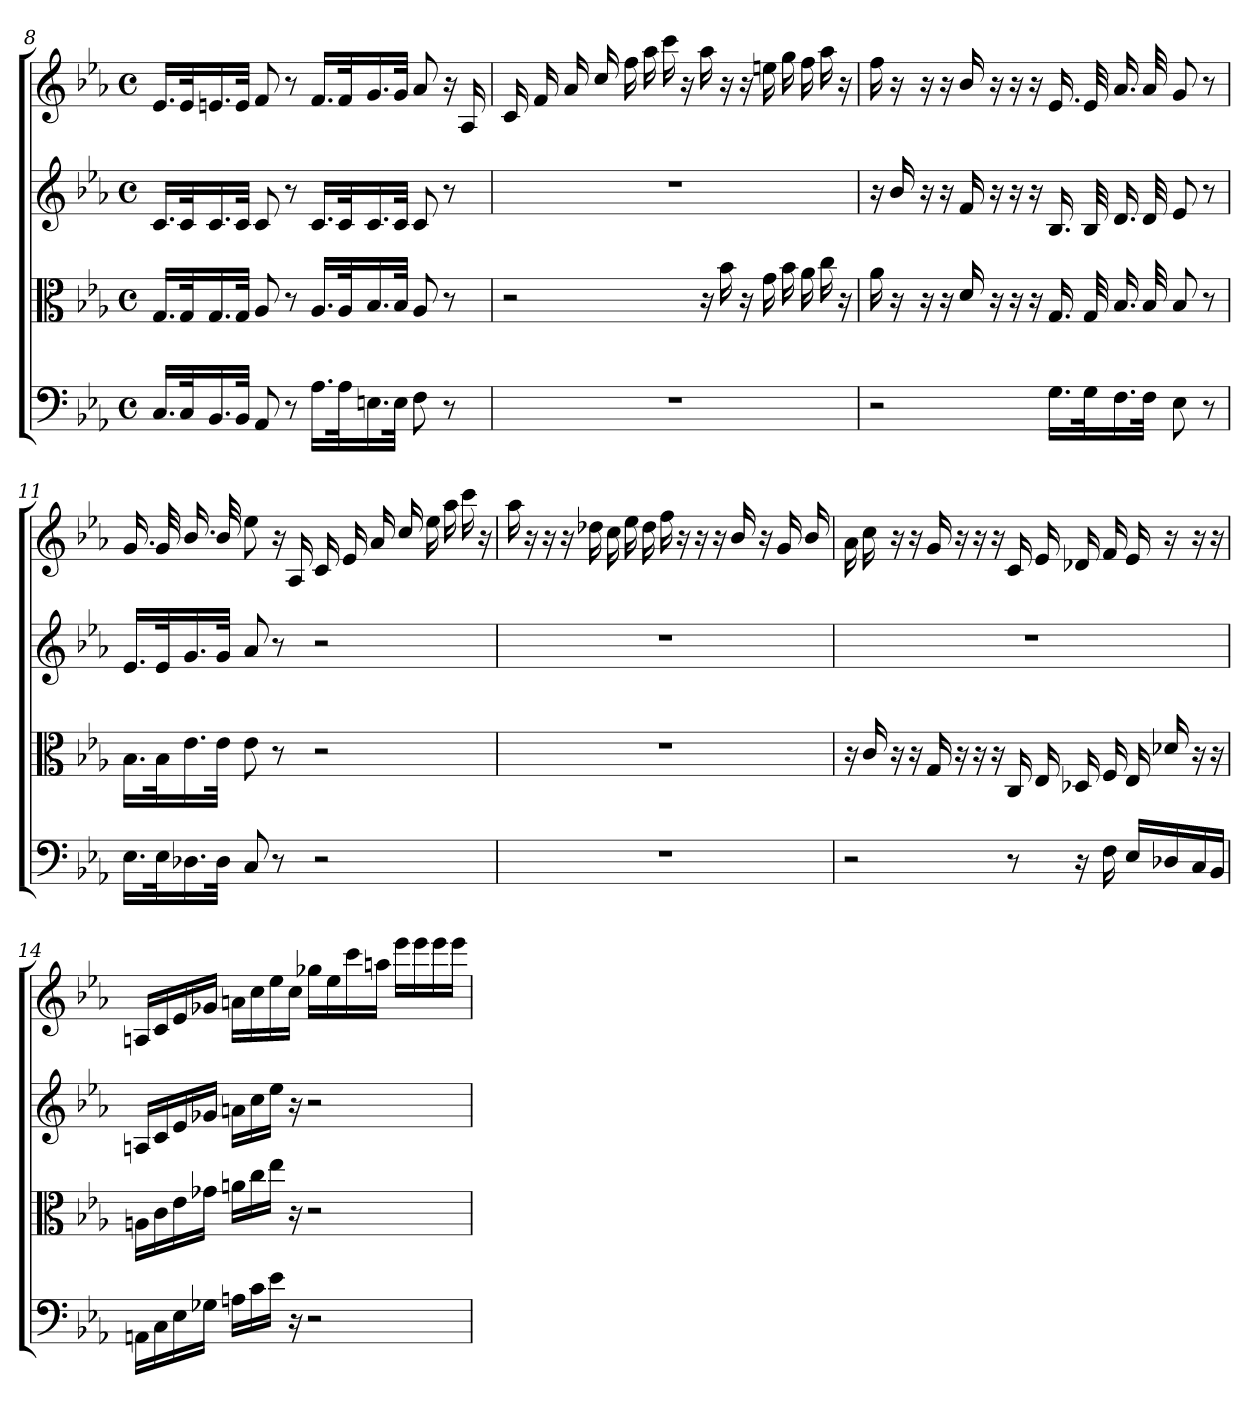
**kern	**kern	**kern	**kern
*part4	*part3	*part2	*part1
*staff4	*staff3	*staff2	*staff1
*clefF4	*clefC3	*clefG2	*clefG2
*k[b-e-a-]	*k[b-e-a-]	*k[b-e-a-]	*k[b-e-a-]
*c:	*c:	*c:	*c:
*M4/4	*M4/4	*M4/4	*M4/4
*met(c)	*met(c)	*met(c)	*met(c)
=8	=8	=8	=8
16.C/LL	16.G/LL	16.c/LL	16.e-/LL
32C/K	32G/K	32c/K	32e-/K
16.BB-/	16.G/	16.c/	16.en/
32BB-/JJk	32G/JJk	32c/JJk	32e/JJk
8AA-/	8A-/	8c/	8f/
8r	8r	8r	8r
16.A-\LL	16.A-/LL	16.c/LL	16.f/LL
32A-\K	32A-/K	32c/K	32f/K
16.En\	16.B-/	16.c/	16.g/
32E\JJk	32B-/JJk	32c/JJk	32g/JJk
8F\	8A-/	8c/	8a-/
8r	8r	8r	16r
.	.	.	16A-/
=9	=9	=9	=9
1r	2r	1r	16c/
.	.	.	16f/
.	.	.	16a-/
.	.	.	16cc/
.	.	.	16ff\
.	.	.	16aa-\
.	.	.	16ccc\
.	.	.	16r
.	16r	.	16aa-\
.	16b-\	.	16r
.	16r	.	16r
.	16g\	.	16een\
.	16b-\	.	16gg\
.	16a-\	.	16ff\
.	16cc\	.	16aa-\
.	16r	.	16r
=10	=10	=10	=10
2r	16a-\	16r	16ff\
.	16r	16b-/	16r
.	16r	16r	16r
.	16r	16r	16r
.	16d/	16f/	16b-/
.	16r	16r	16r
.	16r	16r	16r
.	16r	16r	16r
16.G\LL	16.G/	16.B-/	16.e-/
32G\K	32G/	32B-/	32e-/
16.F\	16.B-/	16.d/	16.a-/
32F\JJk	32B-/	32d/	32a-/
8E-\	8B-/	8e-/	8g/
8r	8r	8r	8r
=11	=11	=11	=11
16.E-\LL	16.B-\LL	16.e-/LL	16.g/
32E-\K	32B-\K	32e-/K	32g/
16.D-X\	16.e-\	16.g/	16.b-/
32D-\JJk	32e-\JJk	32g/JJk	32b-/
8C/	8e-\	8a-/	8ee-\
8r	8r	8r	16r
.	.	.	16A-/
2r	2r	2r	16c/
.	.	.	16e-/
.	.	.	16a-/
.	.	.	16cc/
.	.	.	16ee-\
.	.	.	16aa-\
.	.	.	16ccc\
.	.	.	16r
=12	=12	=12	=12
1r	1r	1r	16aa-\
.	.	.	16r
.	.	.	16r
.	.	.	16r
.	.	.	16dd-X\
.	.	.	16cc\
.	.	.	16ee-\
.	.	.	16dd-\
.	.	.	16ff\
.	.	.	16r
.	.	.	16r
.	.	.	16r
.	.	.	16b-/
.	.	.	16r
.	.	.	16g/
.	.	.	16b-/
=13	=13	=13	=13
2r	16r	1r	16a-\
.	16c/	.	16cc\
.	16r	.	16r
.	16r	.	16r
.	16G/	.	16g/
.	16r	.	16r
.	16r	.	16r
.	16r	.	16r
8r	16C/	.	16c/
.	16E-/	.	16e-/
16r	16D-X/	.	16d-X/
16F\	16F/	.	16f/
16E-/LL	16E-/	.	16e-/
16D-X/	16d-X/	.	16r
16C/	16r	.	16r
16BB-/JJ	16r	.	16r
=14	=14	=14	=14
16AAn\LL	16An\LL	16An/LL	16An/LL
16C\	16c\	16c/	16c/
16E-\	16e-\	16e-/	16e-/
16G-X\JJ	16g-X\JJ	16g-X/JJ	16g-X/JJ
16An\LL	16an\LL	16an\LL	16an\LL
16c\	16cc\	16cc\	16cc\
16e-\JJ	16ee-\JJ	16ee-\JJ	16ee-\
16r	16r	16r	16cc\JJ
2r	2r	2r	16gg-X\LL
.	.	.	16ee-\
.	.	.	16ccc\
.	.	.	16aan\JJ
.	.	.	16eee-\LL
.	.	.	16eee-\
.	.	.	16eee-\
.	.	.	16eee-\JJ
=	=	=	=
*-	*-	*-	*-
